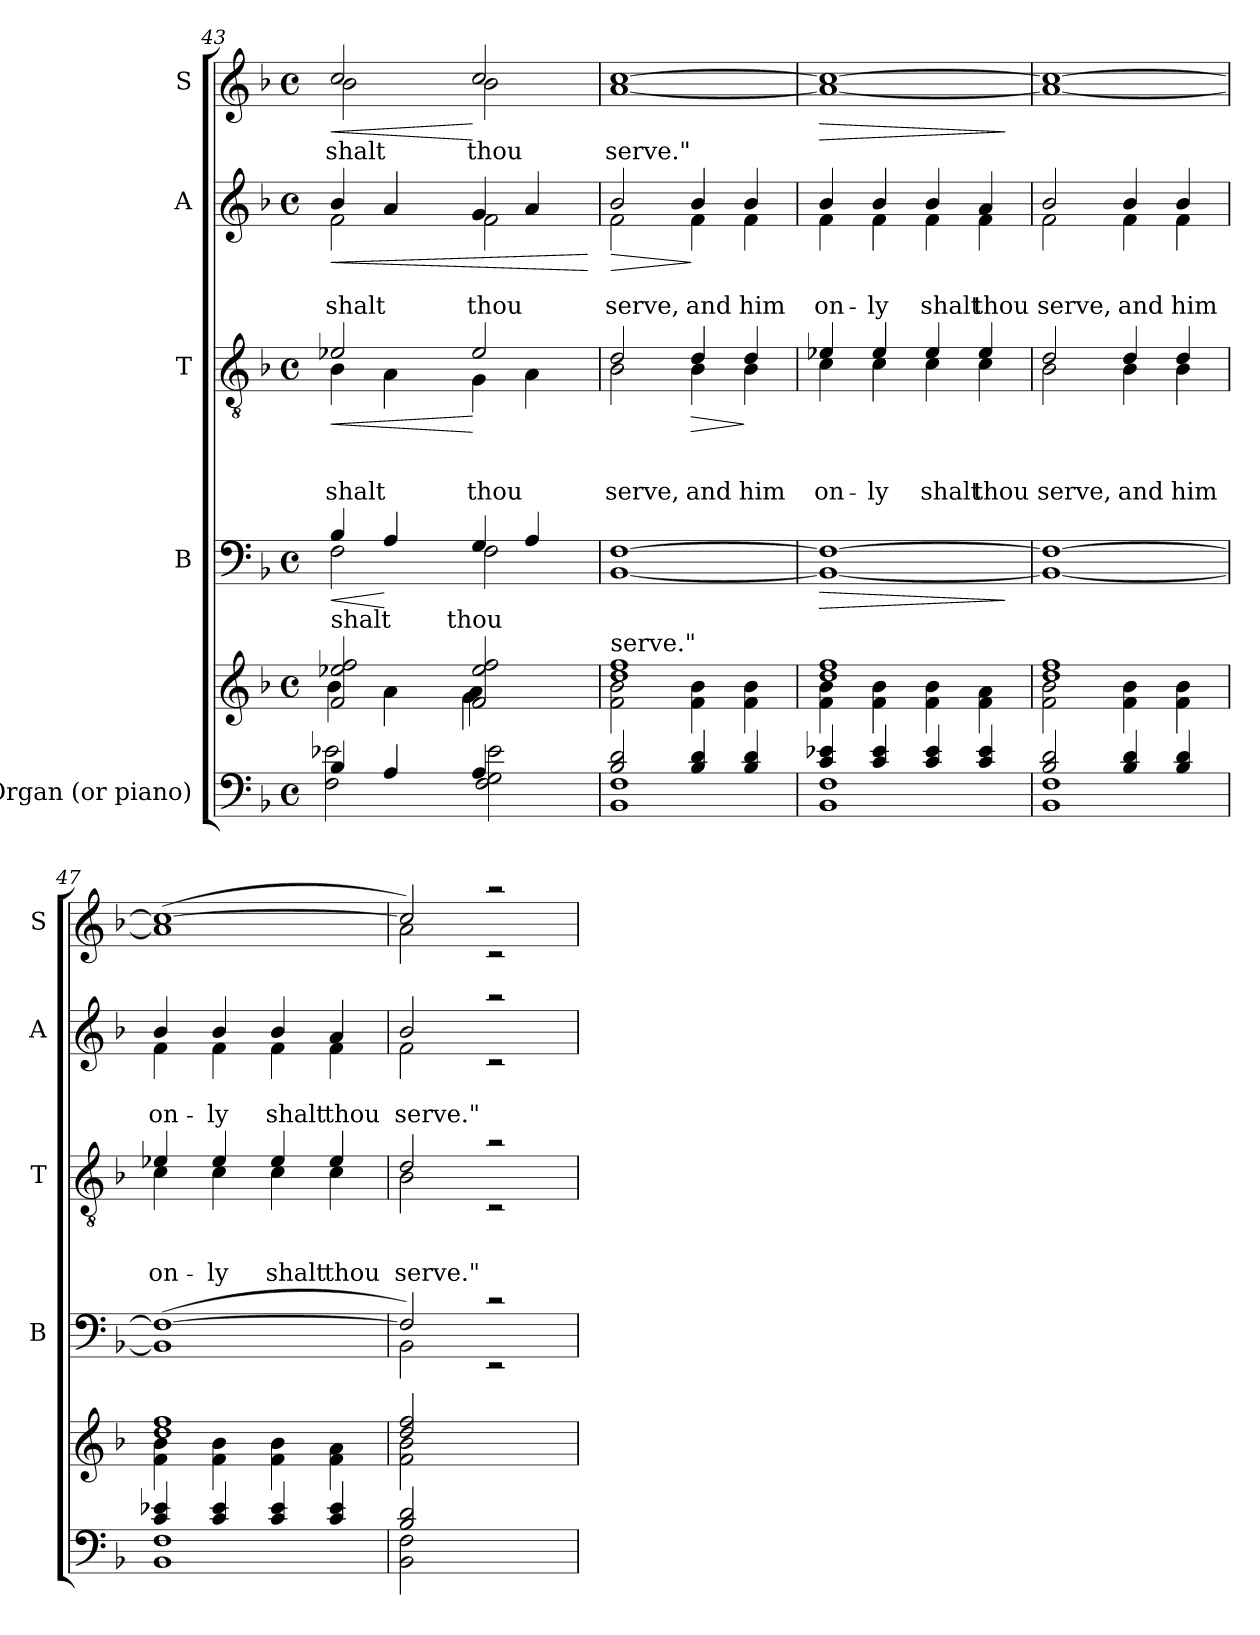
**kern	**kern	**kern	**text	**dynam	**kern	**text	**text	**text	**dynam	**kern	**text	**text	**dynam	**kern	**text	**dynam
*part5	*part5	*part4	*part4	*part4	*part3	*part3	*part3	*part3	*part3	*part2	*part2	*part2	*part2	*part1	*part1	*part1
*staff6	*staff5	*staff4	*staff4	*staff4	*staff3	*staff3	*staff3	*staff3	*staff3	*staff2	*staff2	*staff2	*staff2	*staff1	*staff1	*staff1
*I"Organ (or piano)	*	*I"B	*	*	*I"T	*	*	*	*	*I"A	*	*	*	*I"S	*	*
*	*	*I'B	*	*	*I'T	*	*	*	*	*I'A	*	*	*	*I'S	*	*
!!LO:PB:g=z
*clefF4	*clefG2	*clefF4	*	*	*clefGv2	*	*	*	*	*clefG2	*	*	*	*clefG2	*	*
*k[b-]	*k[b-]	*k[b-]	*	*	*k[b-]	*	*	*	*	*k[b-]	*	*	*	*k[b-]	*	*
*F:	*F:	*F:	*	*	*F:	*	*	*	*	*F:	*	*	*	*F:	*	*
*M4/4	*M4/4	*M4/4	*	*	*M4/4	*	*	*	*	*M4/4	*	*	*	*M4/4	*	*
*met(c)	*met(c)	*met(c)	*	*	*met(c)	*	*	*	*	*met(c)	*	*	*	*met(c)	*	*
=43	=43	=43	=43	=43	=43	=43	=43	=43	=43	=43	=43	=43	=43	=43	=43	=43
*^	*^	*	*	*	*	*	*	*	*	*	*	*	*	*	*	*
*	*	*	*^	*	*	*	*	*	*	*	*	*	*	*	*	*	*	*
!	!	!LO:TX:a:t=shalt	!	!	!	!	!	!	!	!	!	!	!	!	!	!	!	!	!
!	!	!	!	!	!	!	!LO:HP:b	!	!	!	!LO:LY:b	!LO:HP:b	!	!	!LO:LY:b	!LO:HP:b	!	!LO:LY:b	!LO:HP:b
*	*	*	*	*^	*^	*	*	*^	*	*	*	*	*^	*	*	*	*^	*	*
4B-/	2F\ 2e-X\	2f/ 2ee-X/ 2ff/	4b-\	2ryy	3ryy	4B-/	2F\	.	<	2e-X/	4B-\	.	.	shalt	<	4b-/	2f\	.	shalt	<	2cc/	2b-\	shalt	<
4A/	.	.	4a\	.	.	4A/	.	.	[	.	4A\	.	.	.	.	4a/	.	.	.	.	.	.	.	.
.	.	.	.	.	12ryy	.	.	.	.	.	.	.	.	.	.	.	.	.	.	.	.	.	.	.
.	.	.	.	.	96ryy	.	.	.	.	.	.	.	.	.	.	.	.	.	.	.	.	.	.	.
!	!	!	!	!	!LO:TX:a:t=thou	!	!	!	!	!	!	!	!	!	!	!	!	!	!	!	!	!	!	!
.	.	.	.	.	3ryy	.	.	.	.	.	.	.	.	.	.	.	.	.	.	.	.	.	.	.
!	!	!	!	!	!	!	!	!	!	!	!	!	!	!LO:LY:b	!	!	!	!	!LO:LY:b	!	!	!	!LO:LY:b	!
4A/	2F\ 2G\ 2e-\	2f/ 2ee-/ 2ff/	4g\	4a\	.	4G/	2F\	.	.	2e-/	4G\	.	.	thou	[	4g/	2f\	.	thou	.	2cc/	2b-\	thou	[
4ryy	.	.	4ryy	4ryy	.	4A/	.	.	.	.	4A\	.	.	.	.	4a/	.	.	.	.	.	.	.	.
.	.	.	.	.	6ryy	.	.	.	.	.	.	.	.	.	.	.	.	.	.	.	.	.	.	.
.	.	.	.	.	24..ryy	.	.	.	.	.	.	.	.	.	.	.	.	.	.	.	.	.	.	.
*	*	*	*	*	*	*v	*v	*	*	*	*	*	*	*	*	*v	*v	*	*	*	*v	*v	*	*
*v	*v	*	*	*	*	*	*	*	*v	*v	*	*	*	*	*	*	*	*	*	*	*
.	.	.	.	.	.	.	.	.	.	.	.	.	.	.	.	[	.	.	.
=44	=44	=44	=44	=44	=44	=44	=44	=44	=44	=44	=44	=44	=44	=44	=44	=44	=44	=44	=44
*^	*	*	*	*	*	*	*	*	*	*	*	*	*	*	*	*	*	*	*
!	!	!LO:TX:a:t=serve."	!	!	!	!	!	!	!	!	!	!	!	!	!	!	!	!	!	!
!	!	!	!	!	!	!	!	!	!	!	!	!LO:LY:b	!	!	!	!LO:LY:b	!LO:HP:b	!	!LO:LY:b	!
*	*	*	*v	*v	*v	*	*	*	*^	*	*	*	*	*^	*	*	*	*	*	*
2B-/ 2d/	1BB- 1F	1dd 1ff	2f\ 2b-\	[<1BB- [>1F	.	.	2d/	2B-\	.	.	serve,	.	2b-/	2f\	.	serve,	>	[<1a [>1cc	serve."	.
!	!	!	!	!	!	!	!	!	!	!	!LO:LY:b	!LO:HP:b	!	!	!	!LO:LY:b	!	!	!	!
4B-/ 4d/	.	.	4f\ 4b-\	.	.	.	4d/	4B-\	.	.	and	>	4b-/	4f\	.	and	]	.	.	.
!	!	!	!	!	!	!	!	!	!	!	!LO:LY:b	!	!	!	!	!LO:LY:b	!	!	!	!
4B-/ 4d/	.	.	4f\ 4b-\	.	.	.	4d/	4B-\	.	.	him	]	4b-/	4f\	.	him	.	.	.	.
=45	=45	=45	=45	=45	=45	=45	=45	=45	=45	=45	=45	=45	=45	=45	=45	=45	=45	=45	=45	=45
!	!	!	!	!	!	!LO:HP:b	!	!	!	!	!LO:LY:b	!	!	!	!	!LO:LY:b	!	!	!	!LO:HP:b
4c/ 4e-X/	1BB- 1F	1dd 1ff	4f\ 4b-\	1BB-_ 1F_	.	>	4e-X/	4c\	.	.	on-	.	4b-/	4f\	.	on-	.	1a_ 1cc_	.	>
!	!	!	!	!	!	!	!	!	!	!	!LO:LY:b	!	!	!	!	!LO:LY:b	!	!	!	!
4c/ 4e-/	.	.	4f\ 4b-\	.	.	.	4e-/	4c\	.	.	-ly	.	4b-/	4f\	.	-ly	.	.	.	.
!	!	!	!	!	!	!	!	!	!	!	!LO:LY:b	!	!	!	!	!LO:LY:b	!	!	!	!
4c/ 4e-/	.	.	4f\ 4b-\	.	.	.	4e-/	4c\	.	.	shalt	.	4b-/	4f\	.	shalt	.	.	.	.
!	!	!	!	!	!	!	!	!	!	!	!LO:LY:b	!	!	!	!	!LO:LY:b	!	!	!	!
4c/ 4e-/	.	.	4f\ 4a\	.	.	.	4e-/	4c\	.	.	thou	.	4a/	4f\	.	thou	.	.	.	.
*v	*v	*	*	*	*	*	*v	*v	*	*	*	*	*v	*v	*	*	*	*	*	*
*	*v	*v	*	*	*	*	*	*	*	*	*	*	*	*	*	*	*
.	.	.	.	]	.	.	.	.	.	.	.	.	.	.	.	]
=46	=46	=46	=46	=46	=46	=46	=46	=46	=46	=46	=46	=46	=46	=46	=46	=46
*^	*^	*	*	*	*	*	*	*	*	*	*	*	*	*	*	*
!	!	!	!	!	!	!	!	!	!	!LO:LY:b	!	!	!	!LO:LY:b	!	!	!	!
*	*	*	*	*	*	*	*^	*	*	*	*	*^	*	*	*	*	*	*
2B-/ 2d/	1BB- 1F	1dd 1ff	2f\ 2b-\	1BB-_ 1F_	.	.	2d/	2B-\	.	.	serve,	.	2b-/	2f\	.	serve,	.	1a_ 1cc_	.	.
!	!	!	!	!	!	!	!	!	!	!	!LO:LY:b	!	!	!	!	!LO:LY:b	!	!	!	!
4B-/ 4d/	.	.	4f\ 4b-\	.	.	.	4d/	4B-\	.	.	and	.	4b-/	4f\	.	and	.	.	.	.
!	!	!	!	!	!	!	!	!	!	!	!LO:LY:b	!	!	!	!	!LO:LY:b	!	!	!	!
4B-/ 4d/	.	.	4f\ 4b-\	.	.	.	4d/	4B-\	.	.	him	.	4b-/	4f\	.	him	.	.	.	.
=47	=47	=47	=47	=47	=47	=47	=47	=47	=47	=47	=47	=47	=47	=47	=47	=47	=47	=47	=47	=47
!	!	!	!	!	!	!	!	!	!	!	!LO:LY:b	!	!	!	!	!LO:LY:b	!	!	!	!
4c/ 4e-X/	1BB- 1F	1dd 1ff	4f\ 4b-\	(<1BB-] 1F_	.	.	4e-X/	4c\	.	.	on-	.	4b-/	4f\	.	on-	.	(<1a] 1cc_	.	.
!	!	!	!	!	!	!	!	!	!	!	!LO:LY:b	!	!	!	!	!LO:LY:b	!	!	!	!
4c/ 4e-/	.	.	4f\ 4b-\	.	.	.	4e-/	4c\	.	.	-ly	.	4b-/	4f\	.	-ly	.	.	.	.
!	!	!	!	!	!	!	!	!	!	!	!LO:LY:b	!	!	!	!	!LO:LY:b	!	!	!	!
4c/ 4e-/	.	.	4f\ 4b-\	.	.	.	4e-/	4c\	.	.	shalt	.	4b-/	4f\	.	shalt	.	.	.	.
!	!	!	!	!	!	!	!	!	!	!	!LO:LY:b	!	!	!	!	!LO:LY:b	!	!	!	!
4c/ 4e-/	.	.	4f\ 4a\	.	.	.	4e-/	4c\	.	.	thou	.	4a/	4f\	.	thou	.	.	.	.
=48	=48	=48	=48	=48	=48	=48	=48	=48	=48	=48	=48	=48	=48	=48	=48	=48	=48	=48	=48	=48
*	*	*	*	*^	*	*	*	*	*	*	*	*	*	*	*	*	*	*	*	*
!	!	!	!	!	!	!	!	!	!	!	!	!LO:LY:b	!	!	!	!	!LO:LY:b	!	!	!	!
*	*	*	*	*	*	*	*	*	*	*	*	*	*	*	*	*	*	*	*^	*	*
2B-/ 2d/	2BB-\ 2F\	2dd/ 2ff/	2f\ 2b-\	2F/])	2BB-\	.	.	2d/	2B-\	.	.	serve."	.	2b-/	2f\	.	serve."	.	2cc/])	2a\	.	.
2ryy	2ryy	2ryy	2ryy	2rc	2rEE	.	.	2ra	2rC	.	.	.	.	2raa	2rc	.	.	.	2raa	2rc	.	.
*v	*v	*	*	*v	*v	*	*	*v	*v	*	*	*	*	*v	*v	*	*	*	*v	*v	*	*
*	*v	*v	*	*	*	*	*	*	*	*	*	*	*	*	*	*	*
=	=	=	=	=	=	=	=	=	=	=	=	=	=	=	=	=
*-	*-	*-	*-	*-	*-	*-	*-	*-	*-	*-	*-	*-	*-	*-	*-	*-
